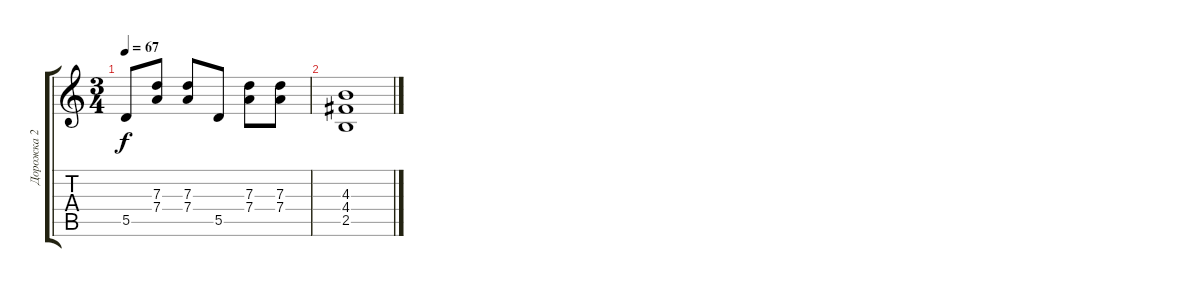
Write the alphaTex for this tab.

\track ("Дорожка 2" "Дорожка 2") {instrument acousticguitarnylon}
\staff {score tabs}
\tuning (E4 B3 G3 D3 A2 E2) {hide}
\ts (3 4)
\tempo 67
\clef g2
\ks c
5.5.8{dy f} (7.3 7.4).8 (7.3 7.4).8 5.5.8 (7.3 7.4).8 (7.3 7.4).8 |
(4.3 4.4 2.5).1
